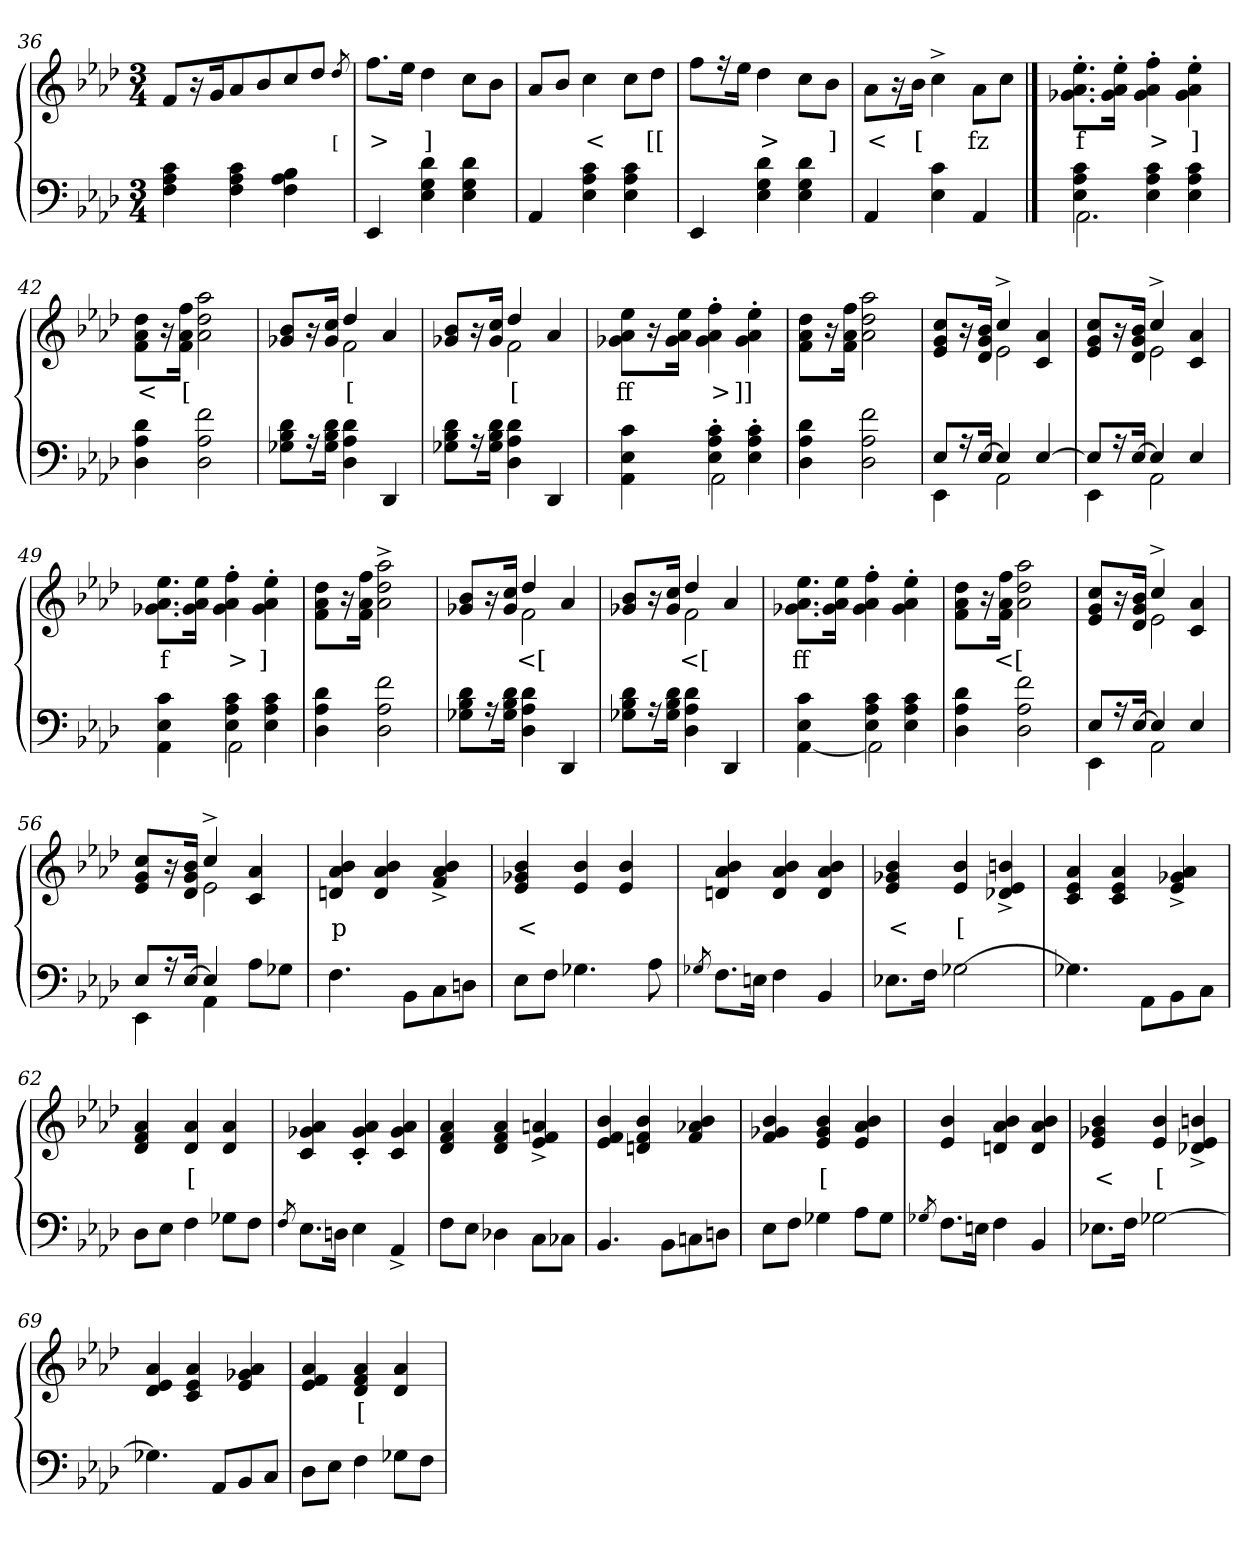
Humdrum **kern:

**kern	**kern	**text
*part2	*part1	*part1
*staff2	*staff1	*staff1
*clefF4	*clefG2	*
*k[b-e-a-d-]	*k[b-e-a-d-]	*
*f:	*f:	*
*M3/4	*M3/4	*
=36	=36	=36
4c 4A- 4F	8fL	.
.	16r	<
.	16g	.
4c 4A- 4F	8a-	.
.	8b-	.
4B- 4A- 4F	8cc	.
.	8dd-J	.
.	8qdd-/	[
=37	=37	=37
4EE-	8.ffL	>
.	16ee-Jk	.
4d- 4G 4E-	4dd-	]
4d- 4G 4E-	8ccL	.
.	8b-J	.
=38	=38	=38
4AA-	8a-L	.
.	8b-J	.
4c 4A- 4E-	4cc	<
4c 4A- 4E-	8ccL	.
.	8dd-J	[[
=39	=39	=39
4EE-	8ffL	.
.	16r	.
.	16ee-Jk	.
4d- 4G 4E-	4dd-	>
4d- 4G 4E-	8ccL	.
.	8b-J	]
=40	=40	=40
4AA-	8a-L	<
.	16r	.
.	16b-\Jk	[
4c 4E-	4cc^>	.
4AA-	8a-L	fz
.	8ccJ	.
==41	==41	==41
*^	*	*
4c 4A- 4E-\	2.AA-	8.ee-'> 8.a-'> 8.g-X'>L	f
.	.	16ee-'> 16a-'> 16g-'>Jk	.
4c 4A- 4E-\	.	4ff'> 4a-'> 4g-'>	>
4c 4A- 4E-\	.	4ee-'> 4a-'> 4g-'>	]
*v	*v	*	*
=42	=42	=42
4d- 4A- 4D-	8dd- 8a- 8f\L	<
.	16r	.
.	16ff 16a- 16fJk	[
2f 2A- 2D-	2aa- 2dd- 2a-	.
=43	=43	=43
*	*^	*
8d- 8B- 8G-XL	8b- 8g-XL	4ryy	.
16r	16r	.	.
16d- 16B- 16G-Jk	16cc 16g-Jk	.	.
4d- 4A- 4D-	4dd-	2f	[
4DD-	4a-	.	.
=44	=44	=44	=44
8d- 8B- 8G-XL	8b- 8g-XL	4ryy	.
16r	16r	.	.
16d- 16B- 16G-Jk	16cc 16g-Jk	.	.
4d- 4A- 4D-	4dd-	2f	[
4DD-	4a-	.	.
*	*v	*v	*
=45	=45	=45
*^	*	*
4c 4E- 4AA-	4ryy	8ee- 8a- 8g-XL	ff
.	.	16r	.
.	.	16ee- 16a- 16g-Jk	.
4c'> 4A-'> 4E-\'>	2AA-	4ff'> 4a-'> 4g-'>	>
4c'> 4A-'> 4E-\'>	.	4ee-'> 4a-'> 4g-'>	]]
*v	*v	*	*
=46	=46	=46
4d- 4A- 4D-	8dd- 8a- 8fL	.
.	16r	.
.	16ff 16a- 16f\Jk	.
2f 2A- 2D-	2aa- 2dd- 2a-	.
=47	=47	=47
*^	*^	*
8E-L	4EE-	8cc 8g 8e-L	4ryy	.
16r	.	16r	.	.
[16E-Jk	.	16b- 16g 16d-Jk	.	.
4E-]	2AA-	4cc^>	2e-	.
[4E-	.	4a- 4c	.	.
=48	=48	=48	=48	=48
8E-L]	4EE-	8cc 8g 8e-L	4ryy	.
16r	.	16r	.	.
[16E-Jk	.	16b- 16g 16d-Jk	.	.
4E-]	2AA-	4cc^>	2e-	.
4E-	.	4a- 4c	.	.
*	*	*v	*v	*
=49	=49	=49	=49
4c 4E- 4AA-	4ryy	8.ee- 8.a- 8.g-XL	f
.	.	16ee- 16a- 16g-Jk	.
4c 4A- 4E-\	2AA-	4ff'> 4a-'> 4g-'>	>
4c 4A- 4E-\	.	4ee-'> 4a-'> 4g-'>	]
*v	*v	*	*
=50	=50	=50
4d- 4A- 4D-	8dd- 8a- 8f\L	.
.	16r	.
.	16ff 16a- 16fJk	.
2f 2A- 2D-	2aa-^> 2dd-^> 2a-^>	.
=51	=51	=51
*	*^	*
8d- 8B- 8G-XL	8b- 8g-XL	4ryy	.
16r	16r	.	.
16d- 16B- 16G-Jk	16cc 16g-Jk	.	.
4d- 4A- 4D-	4dd-	2f	<[
4DD-	4a-	.	.
=52	=52	=52	=52
8d- 8B- 8G-XL	8b- 8g-XL	4ryy	.
16r	16r	.	.
16d- 16B- 16G-Jk	16cc 16g-Jk	.	.
4d- 4A- 4D-	4dd-	2f	<[
4DD-	4a-	.	.
*	*v	*v	*
=53	=53	=53
*^	*	*
4c 4E- [4AA-	4ryy	8.ee- 8.a- 8.g-XL	ff
.	.	16ee- 16a- 16g-Jk	.
4c 4A- 4E-\	2AA-]	4ff'> 4a-'> 4g-'>	.
4c 4A- 4E-\	.	4ee-'> 4a-'> 4g-'>	.
*v	*v	*	*
=54	=54	=54
4d- 4A- 4D-	8dd- 8a- 8f\L	.
.	16r	.
.	16ff 16a- 16fJk	<[
2f 2A- 2D-	2aa- 2dd- 2a-	.
=55	=55	=55
*^	*^	*
8E-L	4EE-	8cc 8g 8e-L	4ryy	.
16r	.	16r	.	.
[16E-Jk	.	16b- 16g 16d-Jk	.	.
4E-]	2AA-	4cc^>	2e-	.
4E-	.	4a- 4c	.	.
=56	=56	=56	=56	=56
8E-L	4EE-	8cc 8g 8e-L	4ryy	.
16r	.	16r	.	.
[16E-Jk	.	16b- 16g 16d-Jk	.	.
4E-]	4AA-	4cc^>	2e-	.
8A-L	4ryy	4a- 4c	.	.
8G-XJ	.	.	.	.
*v	*v	*	*	*
*	*v	*v	*
=57	=57	=57
4.F	4b- 4a- 4dn	p
.	4b- 4a- 4d	.
8BB-\L	.	.
8C	4b-^> 4a-^> 4f^>	.
8DnJ	.	.
=58	=58	=58
8E-L	4b- 4g-X 4e-	<
8FJ	.	.
4.G-X	4b- 4e-	.
.	4b- 4e-	.
8A-	.	.
=59	=59	=59
8qG-X/	.	.
8.FL	4b- 4a- 4dn	.
16EnJk	.	.
4F	4b- 4a- 4d	.
4BB-	4b- 4a- 4d	.
=60	=60	=60
8.E-XL	4b- 4g-X 4e-	<
16FJk	.	.
[2G-X	4b- 4e-	[
.	4bn^> 4e-^> 4d-X^>	.
=61	=61	=61
4.G-X]	4a- 4e- 4c	.
.	4a- 4e- 4c	.
8AA-\L	.	.
8BB-	4a-^> 4g-X^> 4e-^>	.
8CJ	.	.
=62	=62	=62
8D-L	4a- 4f 4d-	.
8E-J	.	.
4F	4a- 4d-	[
8G-XL	4a- 4d-	.
8FJ	.	.
=63	=63	=63
8qF/	.	.
8.E-L	4a- 4g-X 4c	.
16DnJk	.	.
4E-	4a-'> 4g-'> 4c'>	.
4AA-^>	4a- 4g- 4c	.
=64	=64	=64
8FL	4a- 4f 4d-	.
8E-J	.	.
4D-X	4a- 4f 4d-	.
8C\L	4an^> 4f^> 4e-^>	.
8C-XJ	.	.
=65	=65	=65
4.BB-	4b- 4f 4e-	.
.	4b- 4f 4dn	.
8BB-\L	.	.
8Cn	4b- 4a-X 4f	.
8DnJ	.	.
=66	=66	=66
8E-L	4b- 4g-X 4f	.
8FJ	.	.
4G-X	4b- 4g- 4e-	[
8A-L	4b- 4a- 4e-	.
8G-J	.	.
=67	=67	=67
8qG-X/	.	.
8.FL	4b- 4e-	.
16EnJk	.	.
4F	4b- 4a- 4dn	.
4BB-	4b- 4a- 4d	.
=68	=68	=68
8.E-XL	4b- 4g-X 4e-	<
16FJk	.	.
[2G-X	4b- 4e-	[
.	4bn^> 4e-^> 4d-X^>	.
=69	=69	=69
4.G-X]	4a- 4e- 4d-	.
.	4a- 4e- 4c	.
8AA-L	.	.
8BB-	4a- 4g-X 4e-	.
8CJ	.	.
=70	=70	=70
8D-L	4a- 4f 4e-	.
8E-J	.	.
4F	4a- 4f 4d-	[
8G-XL	4a- 4d-	.
8FJ	.	.
=	=	=
*-	*-	*-
